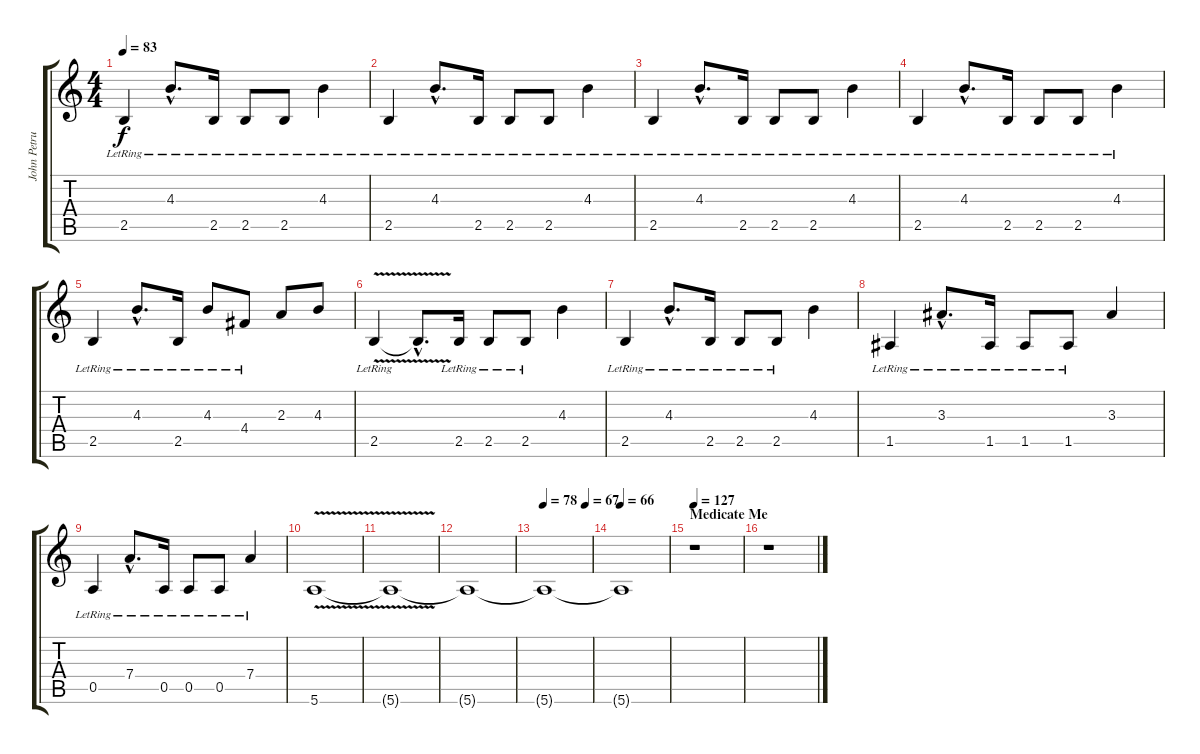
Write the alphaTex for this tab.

\track ("John Petrucci" "John Petru") {instrument distortionguitar}
\staff {score tabs}
\tuning (E4 B3 G3 D3 A2 E2) {hide}
\ts (4 4)
\tempo 83
\clef g2
\ks c
2.5{lr}.4{dy f} 4.3{hac lr}.8{d} 2.5{lr}.16 2.5{lr}.8 2.5{lr}.8 4.3{lr}.4 |
2.5{lr}.4 4.3{hac lr}.8{d} 2.5{lr}.16 2.5{lr}.8 2.5{lr}.8 4.3{lr}.4 |
2.5{lr}.4 4.3{hac lr}.8{d} 2.5{lr}.16 2.5{lr}.8 2.5{lr}.8 4.3{lr}.4 |
2.5{lr}.4 4.3{hac lr}.8{d} 2.5{lr}.16 2.5{lr}.8 2.5{lr}.8 4.3{lr}.4 |
2.5{lr}.4 4.3{hac lr}.8{d} 2.5{lr}.16 4.3{lr}.8 4.4{lr}.8 2.3.8 4.3.8 |
2.5{v lr}.4 2.5{hac t}.8{d} 2.5{lr}.16 2.5{lr}.8 2.5{lr}.8 4.3.4 |
2.5{lr}.4 4.3{hac lr}.8{d} 2.5{lr}.16 2.5{lr}.8 2.5{lr}.8 4.3.4 |
1.5{lr}.4 3.3{hac lr}.8{d} 1.5{lr}.16 1.5{lr}.8 1.5{lr}.8 3.3.4 |
0.5{lr}.4 7.4{hac lr}.8{d} 0.5{lr}.16 0.5{lr}.8 0.5{lr}.8 7.4{lr}.4 |
5.6{v}.1 |
5.6{t}.1{volume 0} |
5.6{t}.1 |
\tempo (67 0.875)
\tempo 78
5.6{t}.1 |
\tempo 66
5.6{t}.1 |
\section ("" "Medicate Me")
\tempo 127
r.1 |
r.1
